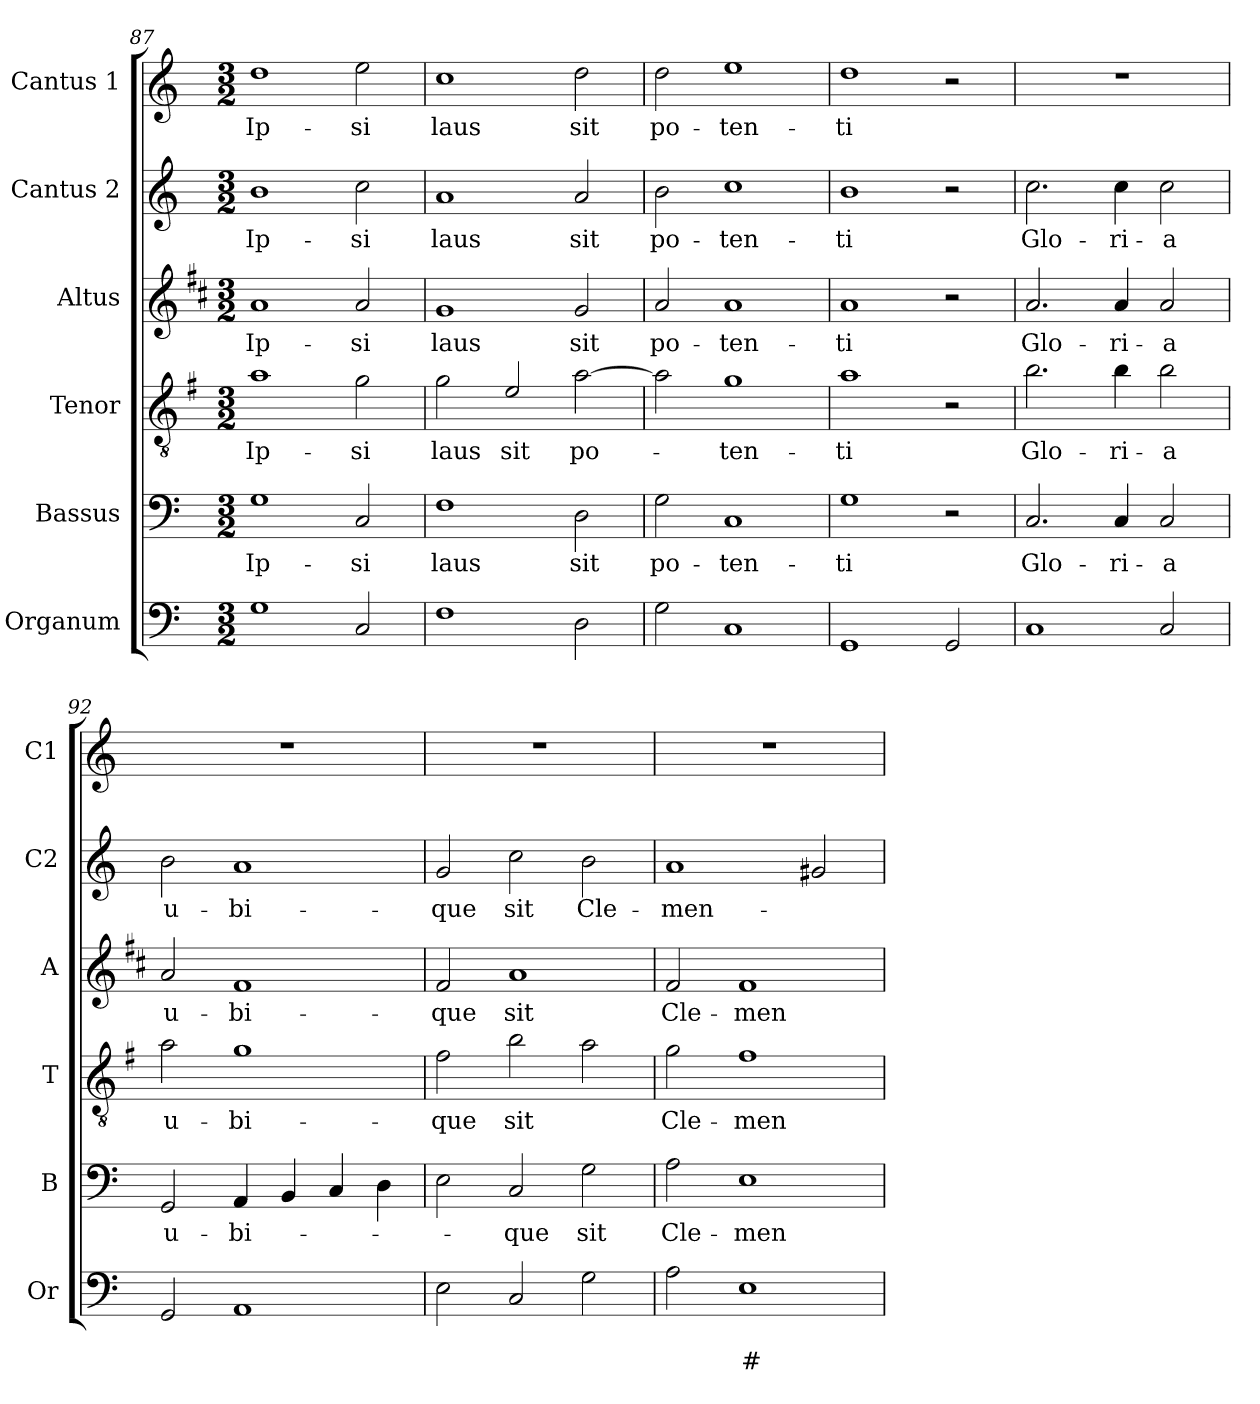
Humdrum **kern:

**kern	**text	**text	**kern	**text	**kern	**text	**kern	**text	**kern	**text	**kern	**text
*part6	*part6	*part6	*part5	*part5	*part4	*part4	*part3	*part3	*part2	*part2	*part1	*part1
*staff6	*staff6	*staff6	*staff5	*staff5	*staff4	*staff4	*staff3	*staff3	*staff2	*staff2	*staff1	*staff1
*I"Organum	*	*	*I"Bassus	*	*I"Tenor	*	*I"Altus	*	*I"Cantus 2	*	*I"Cantus 1	*
*I'Or	*	*	*I'B	*	*I'T	*	*I'A	*	*I'C2	*	*I'C1	*
*clefF4	*	*	*clefF4	*	*clefGv2	*	*clefG2	*	*clefG2	*	*clefG2	*
*	*	*	*	*	*ITrd4c7	*	*ITrd1c2	*	*	*	*	*
*k[]	*	*	*k[]	*	*k[]	*	*k[]	*	*k[]	*	*k[]	*
*C:	*	*	*C:	*	*C:	*	*C:	*	*C:	*	*C:	*
*M3/2	*	*	*M3/2	*	*M3/2	*	*M3/2	*	*M3/2	*	*M3/2	*
=87	=87	=87	=87	=87	=87	=87	=87	=87	=87	=87	=87	=87
!	!	!	!	!LO:LY:b	!	!LO:LY:b	!	!LO:LY:b	!	!LO:LY:b	!	!LO:LY:b
1G	.	.	1G	Ip-	1d	Ip-	1g	Ip-	1b	Ip-	1dd	Ip-
!	!	!	!	!LO:LY:b	!	!LO:LY:b	!	!LO:LY:b	!	!LO:LY:b	!	!LO:LY:b
2C/	.	.	2C/	-si	2c\	-si	2g/	-si	2cc\	-si	2ee\	-si
!!LO:LB:g=z
=88	=88	=88	=88	=88	=88	=88	=88	=88	=88	=88	=88	=88
!	!	!	!	!LO:LY:b	!	!LO:LY:b	!	!LO:LY:b	!	!LO:LY:b	!	!LO:LY:b
1F	.	.	1F	laus	2c\	laus	1f	laus	1a	laus	1cc	laus
!	!	!	!	!	!	!LO:LY:b	!	!	!	!	!	!
.	.	.	.	.	2A/	sit	.	.	.	.	.	.
!	!	!	!	!LO:LY:b	!	!LO:LY:b	!	!LO:LY:b	!	!LO:LY:b	!	!LO:LY:b
2D\	.	.	2D\	sit	[2d\	po-	2f/	sit	2a/	sit	2dd\	sit
=89	=89	=89	=89	=89	=89	=89	=89	=89	=89	=89	=89	=89
!	!	!	!	!LO:LY:b	!	!	!	!LO:LY:b	!	!LO:LY:b	!	!LO:LY:b
2G\	.	.	2G\	po-	2d\]	.	2g/	po-	2b\	po-	2dd\	po-
!	!	!	!	!LO:LY:b	!	!LO:LY:b	!	!LO:LY:b	!	!LO:LY:b	!	!LO:LY:b
1C	.	.	1C	-ten-	1c	-ten-	1g	-ten-	1cc	-ten-	1ee	-ten-
=90	=90	=90	=90	=90	=90	=90	=90	=90	=90	=90	=90	=90
!	!	!	!	!LO:LY:b	!	!LO:LY:b	!	!LO:LY:b	!	!LO:LY:b	!	!LO:LY:b
1GG	.	.	1G	-ti	1d	-ti	1g	-ti	1b	-ti	1dd	-ti
2GG/	.	.	2r	.	2r	.	2r	.	2r	.	2r	.
=91	=91	=91	=91	=91	=91	=91	=91	=91	=91	=91	=91	=91
!	!	!	!	!LO:LY:b	!	!LO:LY:b	!	!LO:LY:b	!	!LO:LY:b	!	!
1C	.	.	2.C/	Glo-	2.e\	Glo-	2.g/	Glo-	2.cc\	Glo-	1.r	.
!	!	!	!	!LO:LY:b	!	!LO:LY:b	!	!LO:LY:b	!	!LO:LY:b	!	!
.	.	.	4C/	-ri-	4e\	-ri-	4g/	-ri-	4cc\	-ri-	.	.
!	!	!	!	!LO:LY:b	!	!LO:LY:b	!	!LO:LY:b	!	!LO:LY:b	!	!
2C/	.	.	2C/	-a	2e\	-a	2g/	-a	2cc\	-a	.	.
=92	=92	=92	=92	=92	=92	=92	=92	=92	=92	=92	=92	=92
!	!	!	!	!LO:LY:b	!	!LO:LY:b	!	!LO:LY:b	!	!LO:LY:b	!	!
2GG/	.	.	2GG/	u-	2d\	u-	2g/	u-	2b\	u-	1.r	.
!	!	!	!	!LO:LY:b	!	!LO:LY:b	!	!LO:LY:b	!	!LO:LY:b	!	!
1AA	.	.	4AA/	-bi-	1c	-bi-	1e	-bi-	1a	-bi-	.	.
.	.	.	4BB/	.	.	.	.	.	.	.	.	.
.	.	.	4C/	.	.	.	.	.	.	.	.	.
.	.	.	4D\	.	.	.	.	.	.	.	.	.
=93	=93	=93	=93	=93	=93	=93	=93	=93	=93	=93	=93	=93
!	!	!	!	!	!	!LO:LY:b	!	!LO:LY:b	!	!LO:LY:b	!	!
2E\	.	.	2E\	.	2B\	-que	2e/	-que	2g/	-que	1.r	.
!	!	!	!	!LO:LY:b	!	!LO:LY:b	!	!LO:LY:b	!	!LO:LY:b	!	!
2C/	.	.	2C/	-que	2e\	sit	1g	sit	2cc\	sit	.	.
!	!	!	!	!LO:LY:b	!	!	!	!	!	!LO:LY:b	!	!
2G\	.	.	2G\	sit	2d\	.	.	.	2b\	Cle-	.	.
=94	=94	=94	=94	=94	=94	=94	=94	=94	=94	=94	=94	=94
!	!	!	!	!LO:LY:b	!	!LO:LY:b	!	!LO:LY:b	!	!LO:LY:b	!	!
2A\	.	.	2A\	Cle-	2c\	Cle-	2e/	Cle-	1a	-men-	1.r	.
!	!	!LO:LY:b	!	!LO:LY:b	!	!LO:LY:b	!	!LO:LY:b	!	!	!	!
1E	.	#	1E	-men-	1B	-men-	1e	-men-	.	.	.	.
.	.	.	.	.	.	.	.	.	2g#X/	.	.	.
=	=	=	=	=	=	=	=	=	=	=	=	=
*-	*-	*-	*-	*-	*-	*-	*-	*-	*-	*-	*-	*-
